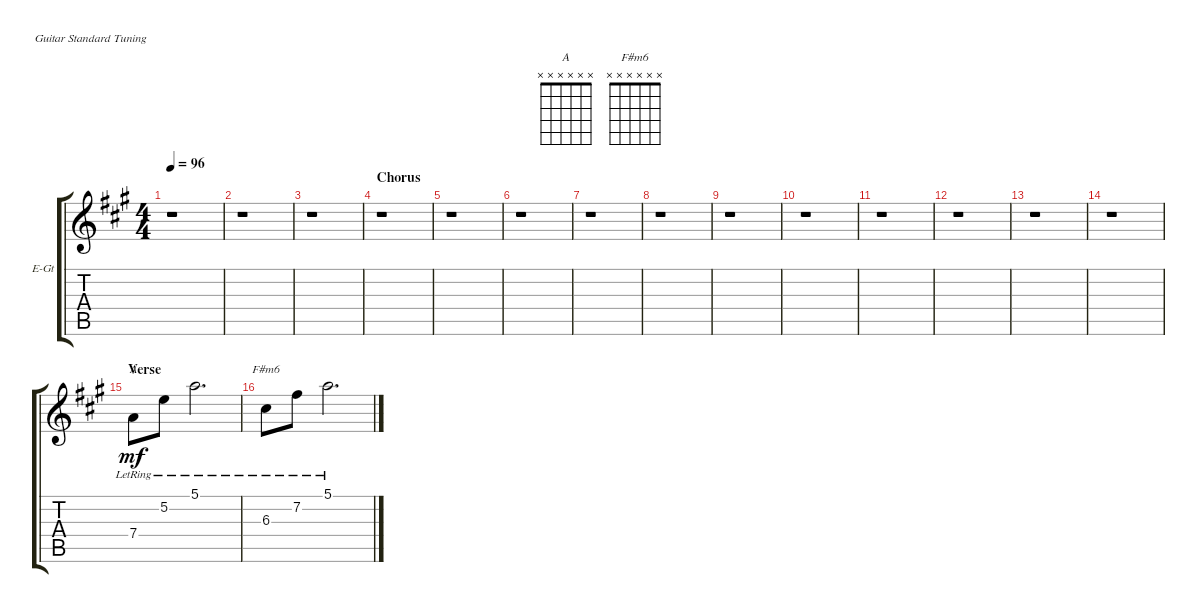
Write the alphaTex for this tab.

\defaultSystemsLayout 4
\bracketExtendMode groupsimilarinstruments
\firstSystemTrackNameOrientation horizontal
\otherSystemsTrackNameOrientation horizontal
\track ("Electric Guitar" "E-Gt") {instrument electricguitarclean}
\staff {score tabs}
\tuning (E4 B3 G3 D3 A2 E2)
\chord ("A" x x x x x x)
\chord ("F#m6" x x x x x x)
\ts (4 4)
\tempo 96
\clef g2
\ks a
r.1{dy mf} |
r.1 |
r.1 |
\section ("" "Chorus")
r.1 |
r.1 |
r.1 |
r.1 |
r.1 |
r.1 |
r.1 |
r.1 |
r.1 |
r.1 |
r.1 |
\section ("" "Verse")
7.4{lr}.8{ch "A"} 5.2{lr}.8 5.1{lr}.2{d} |
6.3{lr}.8{ch "F#m6"} 7.2{lr}.8 5.1{lr}.2{d}
